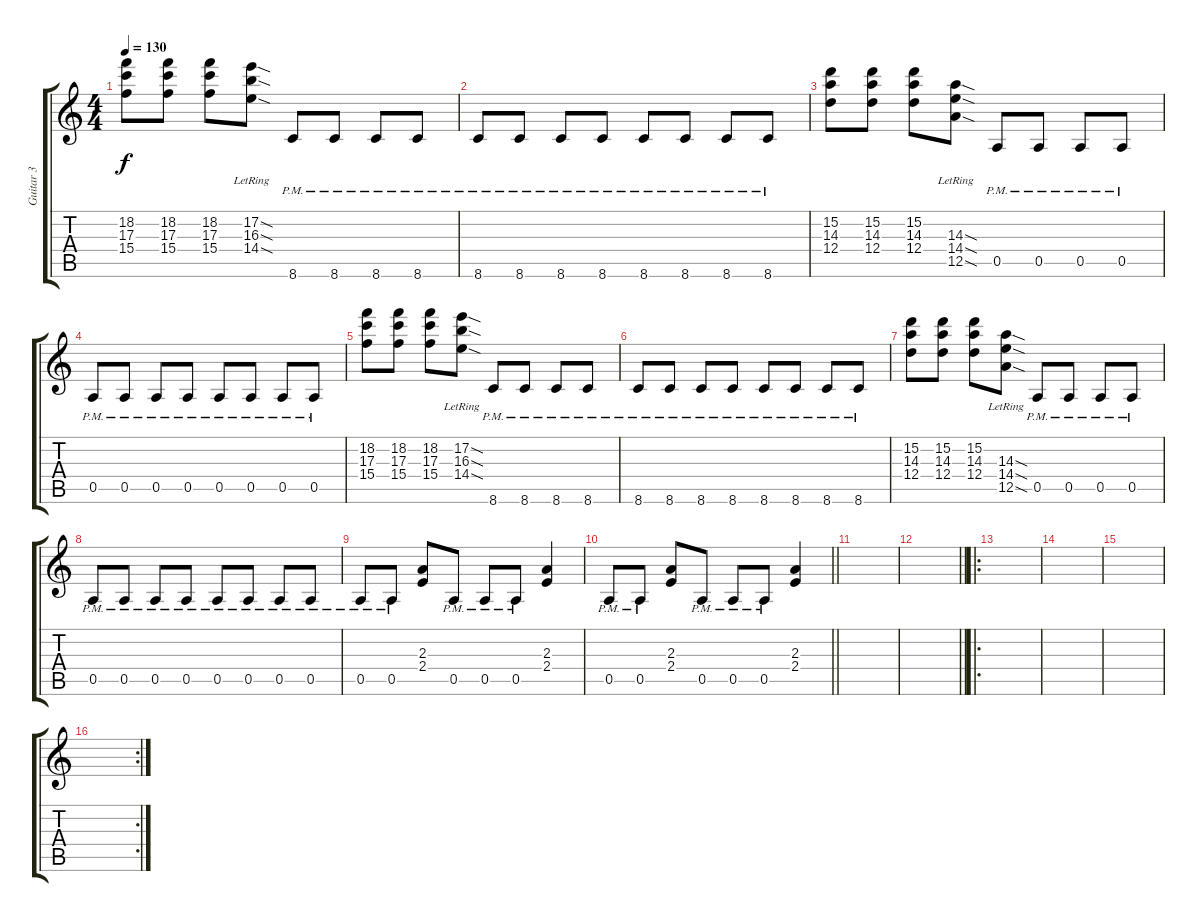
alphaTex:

\track ("Guitar 3" "Guitar 3") {instrument distortionguitar}
\staff {score tabs}
\tuning (E4 B3 G3 D3 A2 E2) {hide}
\ts (4 4)
\tempo 130
\clef g2
\ks c
(18.2 17.3 15.4).8{dy f} (18.2 17.3 15.4).8 (18.2 17.3 15.4).8 (17.2{sod lr} 16.3{sod lr} 14.4{sod lr}).8 8.6{pm}.8 8.6{pm}.8 8.6{pm}.8 8.6{pm}.8 |
8.6{pm}.8 8.6{pm}.8 8.6{pm}.8 8.6{pm}.8 8.6{pm}.8 8.6{pm}.8 8.6{pm}.8 8.6{pm}.8 |
(15.2 14.3 12.4).8 (15.2 14.3 12.4).8 (15.2 14.3 12.4).8 (14.3{sod lr} 14.4{sod lr} 12.5{sod lr}).8 0.5{pm}.8 0.5{pm}.8 0.5{pm}.8 0.5{pm}.8 |
0.5{pm}.8 0.5{pm}.8 0.5{pm}.8 0.5{pm}.8 0.5{pm}.8 0.5{pm}.8 0.5{pm}.8 0.5{pm}.8 |
(18.2 17.3 15.4).8 (18.2 17.3 15.4).8 (18.2 17.3 15.4).8 (17.2{sod lr} 16.3{sod lr} 14.4{sod lr}).8 8.6{pm}.8 8.6{pm}.8 8.6{pm}.8 8.6{pm}.8 |
8.6{pm}.8 8.6{pm}.8 8.6{pm}.8 8.6{pm}.8 8.6{pm}.8 8.6{pm}.8 8.6{pm}.8 8.6{pm}.8 |
(15.2 14.3 12.4).8 (15.2 14.3 12.4).8 (15.2 14.3 12.4).8 (14.3{sod lr} 14.4{sod lr} 12.5{sod lr}).8 0.5{pm}.8 0.5{pm}.8 0.5{pm}.8 0.5{pm}.8 |
0.5{pm}.8 0.5{pm}.8 0.5{pm}.8 0.5{pm}.8 0.5{pm}.8 0.5{pm}.8 0.5{pm}.8 0.5{pm}.8 |
0.5{pm}.8 0.5{pm}.8 (2.3 2.4).8 0.5{pm}.8 0.5{pm}.8 0.5{pm}.8 (2.3 2.4).4 |
\barLineRight lightlight
0.5{pm}.8 0.5{pm}.8 (2.3 2.4).8 0.5{pm}.8 0.5{pm}.8 0.5{pm}.8 (2.3 2.4).4 |
|
\barLineRight lightlight
|
\ro
|
|
|
\rc 2
